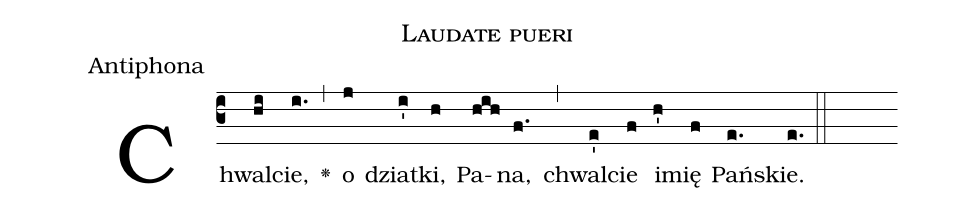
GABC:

name:Laudate pueri;
office-part:Antiphona;
%%
(c3) Chwal(hi)cie,(i.) <v>\greheightstar</v>(,) o(j) dziat(i')ki,(h) Pa(hih)na,(f.) (,)  chwal(e')cie(f) i(h')mię(f) Pań(e.)skie.(e.) (::)
